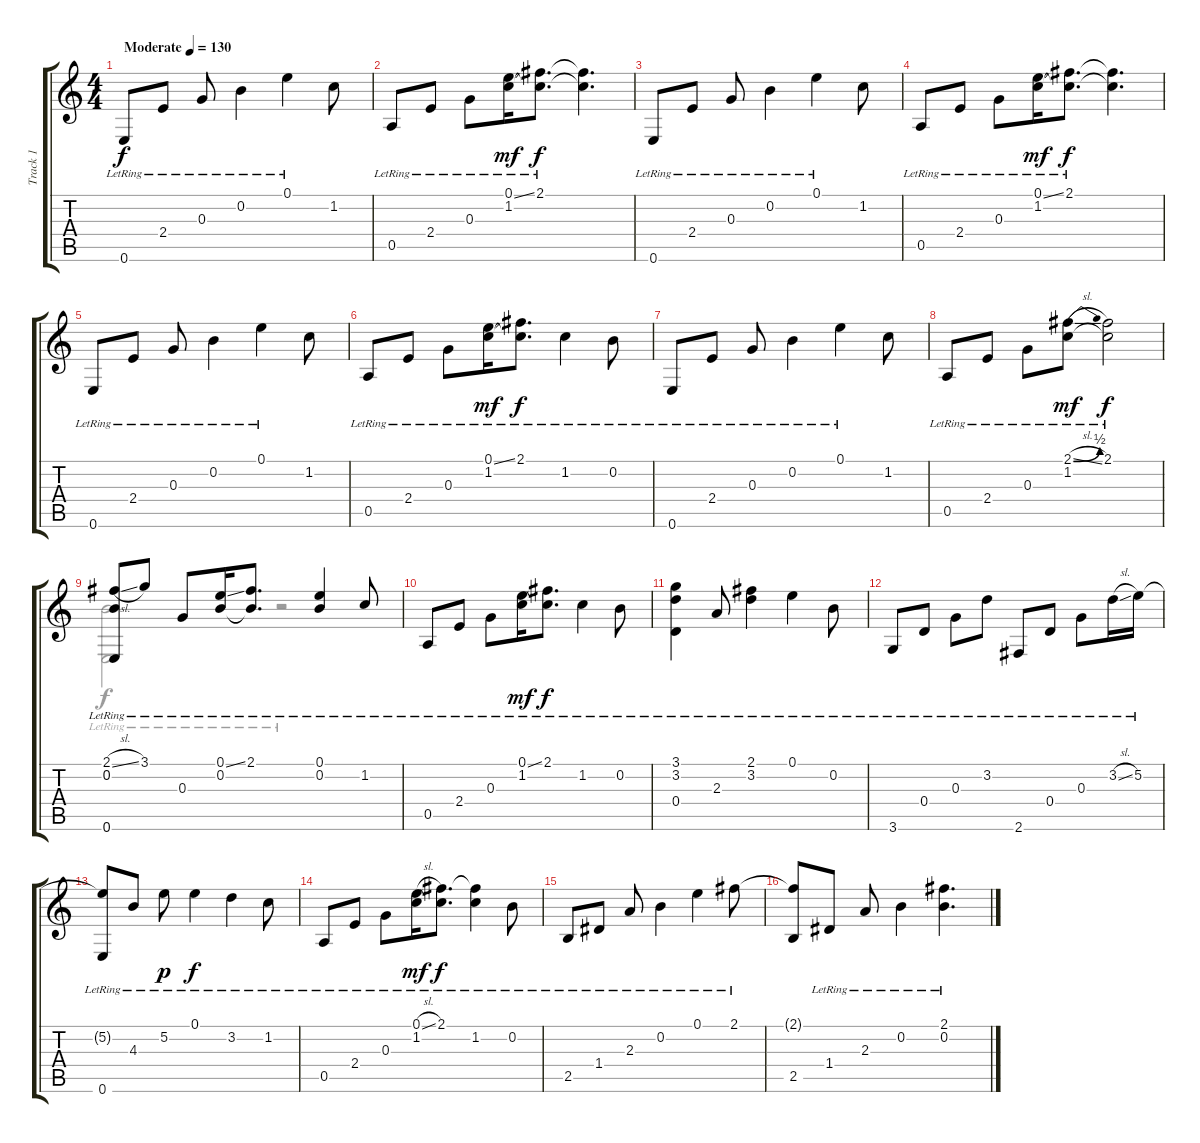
\track ("Track 1" "Track 1") {instrument acousticguitarsteel}
\staff {score tabs}
\tuning (E4 B3 G3 D3 A2 E2) {hide}
\voice
\ts (4 4)
\tempo (130 "Moderate")
\clef g2
\ks c
0.6{lr}.8{dy f instrument acousticguitarsteel} 2.4{lr}.8 0.3{lr}.8 0.2{lr}.4 0.1{lr}.4 1.2.8 |
0.5{lr}.8 2.4{lr}.8 0.3{lr}.8 (0.1{ss lr} 1.2{lr}).16{dy mf} (2.1{lr} 1.2{t}).8{d dy f} (2.1{t} 1.2{t}).4{d} |
0.6{lr}.8 2.4{lr}.8 0.3{lr}.8 0.2{lr}.4 0.1{lr}.4 1.2.8 |
0.5{lr}.8 2.4{lr}.8 0.3{lr}.8 (0.1{ss lr} 1.2{lr}).16{dy mf} (2.1{lr} 1.2{t}).8{d dy f} (2.1{t} 1.2{t}).4{d} |
0.6{lr}.8 2.4{lr}.8 0.3{lr}.8 0.2{lr}.4 0.1{lr}.4 1.2.8 |
0.5{lr}.8 2.4{lr}.8 0.3{lr}.8 (0.1{ss lr} 1.2{lr}).16{dy mf} (2.1{lr} 1.2{t}).8{d dy f} 1.2{lr}.4 0.2{lr}.8 |
0.6{lr}.8 2.4{lr}.8 0.3{lr}.8 0.2{lr}.4 0.1{lr}.4 1.2.8 |
0.5{lr}.8 2.4{lr}.8 0.3{lr}.8 (2.1{be (bend 0 0 60 2) sl lr} 1.2{lr}).8{dy mf} (2.1{lr} 1.2{t}).2{dy f} |
(2.1{sl lr} 0.2{lr} 0.6{lr}).8 3.1{lr}.8 0.3{lr}.8{beam Up} (0.1{ss lr} 0.2{lr}).16{beam Up} (2.1{lr} 0.2{t}).8{d beam Up} (0.1{lr} 0.2{lr}).4 1.2{lr}.8 |
0.5{lr}.8 2.4{lr}.8 0.3{lr}.8 (0.1{ss lr} 1.2{lr}).16{dy mf} (2.1{lr} 1.2{t}).8{d dy f} 1.2{lr}.4 0.2{lr}.8 |
(3.1{lr} 3.2{lr} 0.4{lr}).4 2.3{lr}.8 (2.1{lr} 3.2{lr}).4 0.1{lr}.4 0.2{lr}.8 |
3.6{lr}.8 0.4{lr}.8 0.3{lr}.8 3.2{lr}.8 2.6{lr}.8 0.4{lr}.8 0.3{lr}.8 3.2{sl lr}.16 5.2{lr}.16 |
(5.2{t} 0.6{lr}).8 4.3{lr}.8 5.2{lr}.8{dy p} 0.1{lr}.4{dy f} 3.2{lr}.4 1.2{lr}.8 |
0.5{lr}.8 2.4{lr}.8 0.3{lr}.8 (0.1{sl lr} 1.2{lr}).16{dy mf} (2.1{lr} 1.2{t}).8{d dy f} (2.1{t} 1.2{lr}).4 0.2{lr}.8 |
2.5{lr}.8 1.4{lr}.8 2.3{lr}.8 0.2{lr}.4 0.1{lr}.4 2.1{lr}.8 |
(2.1{t} 2.5).8 1.4{lr}.8 2.3{lr}.8 0.2{lr}.4 (2.1{lr} 0.2{lr}).4{d}
\voice
\clef g2
\ottava regular
\simile none
\ks c
|
|
|
|
|
|
|
|
(0.2{lr} 0.6{lr}).2 r.2 |
|
|
|
|
|
|
